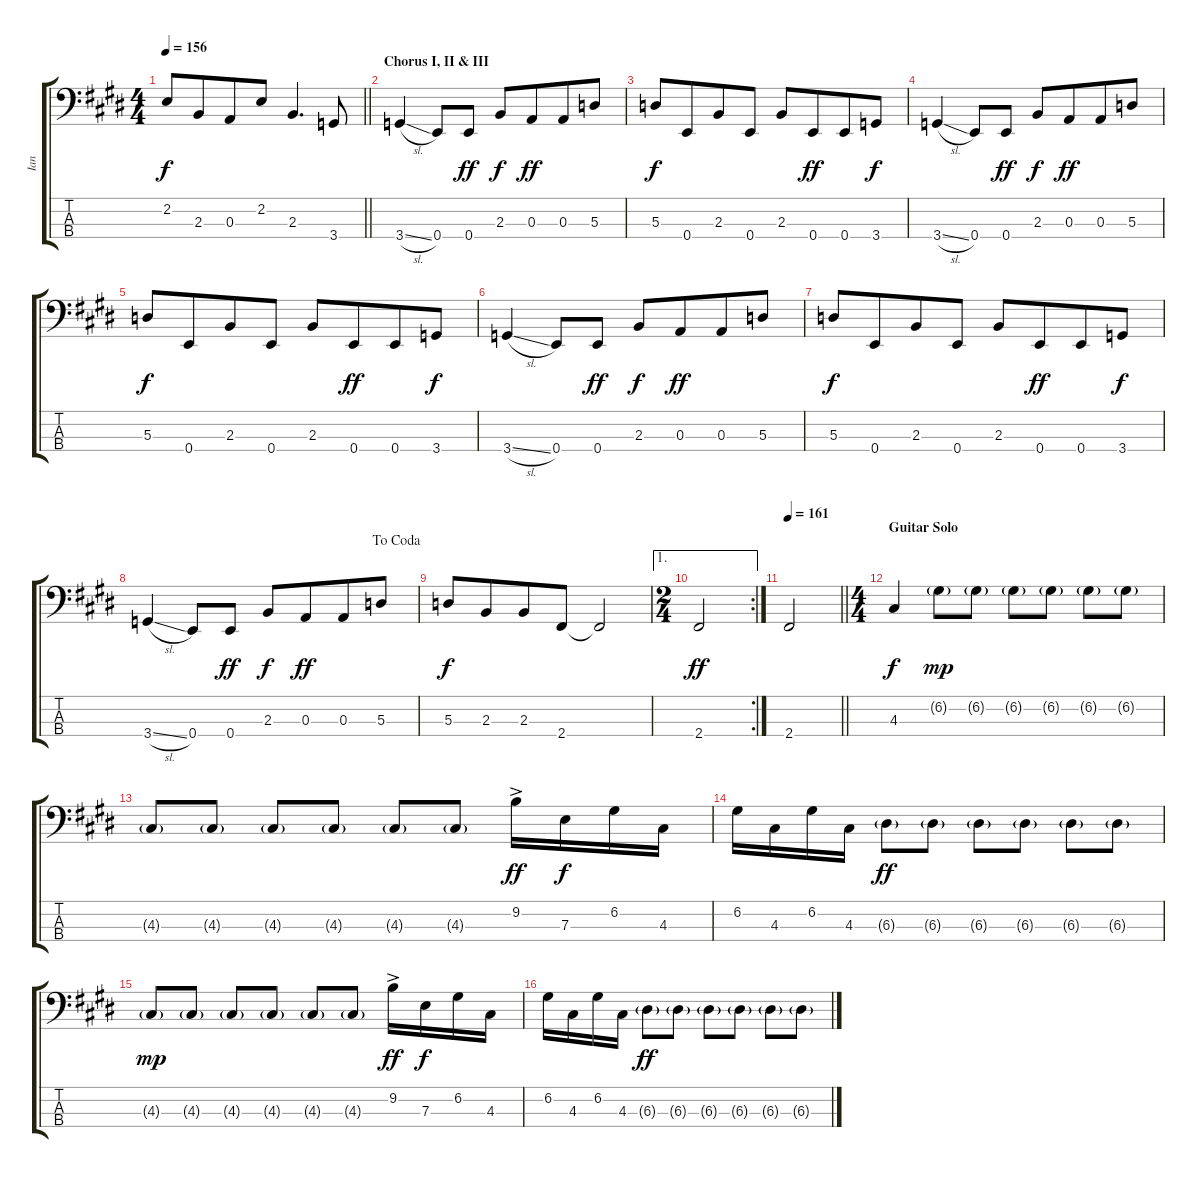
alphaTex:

\track ("Ian" "Ian") {instrument electricbassfinger}
\staff {score tabs}
\tuning (G2 D2 A1 E1) {hide}
\ts (4 4)
\tempo 156
\clef f4
\barLineRight lightlight
\ks e
2.2.8{dy f beam merge} 2.3.8{beam merge} 0.3.8 2.2.8{beam merge} 2.3.4{d} 3.4.8 |
\section ("" "Chorus I, II & III")
3.4{sl}.4 0.4.8 0.4.8{dy ff beam split} 2.3.8{dy f} 0.3.8{dy ff beam merge} 0.3.8 5.3.8 |
5.3.8{dy f beam merge} 0.4.8{beam merge} 2.3.8{beam merge} 0.4.8{beam split} 2.3.8{beam merge} 0.4.8{dy ff beam merge} 0.4.8 3.4.8{dy f} |
3.4{sl}.4 0.4.8 0.4.8{dy ff beam split} 2.3.8{dy f} 0.3.8{dy ff beam merge} 0.3.8 5.3.8 |
5.3.8{dy f beam merge} 0.4.8{beam merge} 2.3.8{beam merge} 0.4.8{beam split} 2.3.8{beam merge} 0.4.8{dy ff beam merge} 0.4.8 3.4.8{dy f} |
3.4{sl}.4 0.4.8 0.4.8{dy ff beam split} 2.3.8{dy f} 0.3.8{dy ff beam merge} 0.3.8 5.3.8 |
5.3.8{dy f beam merge} 0.4.8{beam merge} 2.3.8{beam merge} 0.4.8{beam split} 2.3.8{beam merge} 0.4.8{dy ff beam merge} 0.4.8 3.4.8{dy f} |
\jump dacoda
3.4{sl}.4 0.4.8 0.4.8{dy ff beam split} 2.3.8{dy f} 0.3.8{dy ff beam merge} 0.3.8 5.3.8 |
5.3.8{dy f beam merge} 2.3.8{beam merge} 2.3.8{beam merge} 2.4.8 2.4{t}.2 |
\ae 1
\rc 2
\ts (2 4)
2.4.2{dy ff} |
\tempo 161
\barLineRight lightlight
2.4.2 |
\ts (4 4)
\section ("" "Guitar Solo")
4.3.4{dy f} 6.2{g}.8{dy mp} 6.2{g}.8 6.2{g}.8 6.2{g}.8 6.2{g}.8 6.2{g}.8 |
4.3{g}.8 4.3{g}.8 4.3{g}.8 4.3{g}.8 4.3{g}.8 4.3{g}.8 9.2{ac}.16{dy ff} 7.3.16{dy f} 6.2.16 4.3.16 |
6.2.16 4.3.16 6.2.16 4.3.16 6.3{g}.8{dy ff} 6.3{g}.8 6.3{g}.8 6.3{g}.8 6.3{g}.8 6.3{g}.8 |
4.3{g}.8{dy mp} 4.3{g}.8 4.3{g}.8 4.3{g}.8 4.3{g}.8 4.3{g}.8 9.2{ac}.16{dy ff} 7.3.16{dy f} 6.2.16 4.3.16 |
6.2.16 4.3.16 6.2.16 4.3.16 6.3{g}.8{dy ff} 6.3{g}.8 6.3{g}.8 6.3{g}.8 6.3{g}.8 6.3{g}.8
